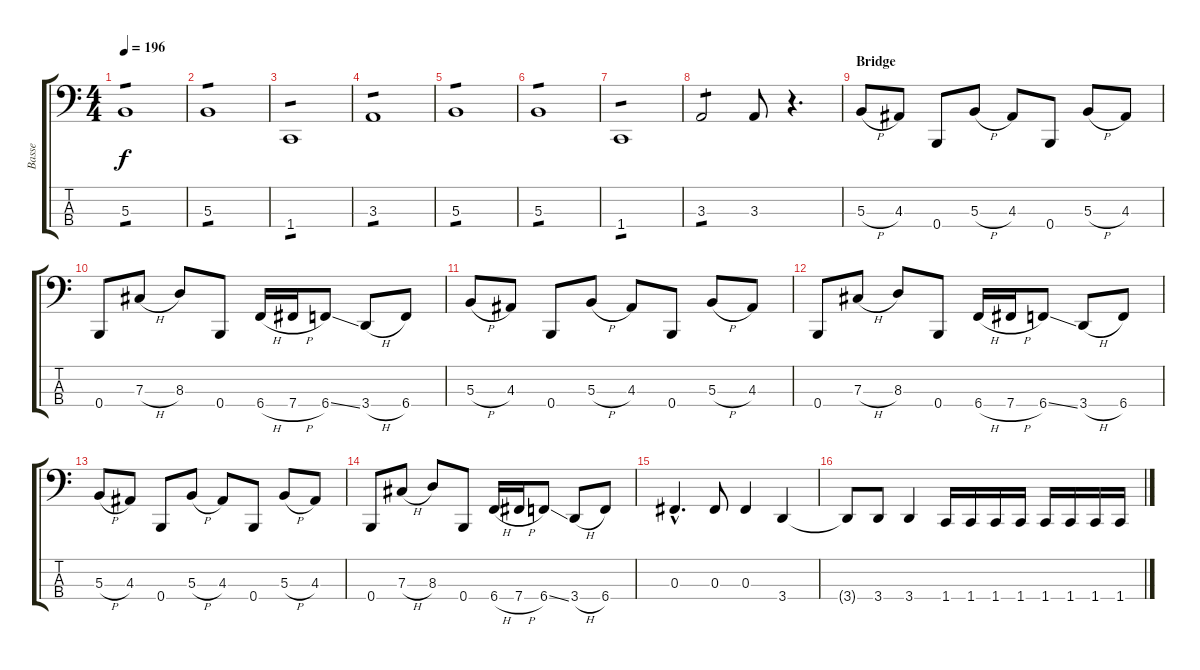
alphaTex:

\track ("Basse" "Basse") {instrument electricbassfinger}
\staff {score tabs}
\tuning (E2 B1 Gb1 B0) {hide}
\ts (4 4)
\tempo 196
\clef f4
\ks c
5.3.1{tp 1 dy f} |
5.3.1{tp 1} |
1.4.1{tp 1} |
3.3.1{tp 1} |
5.3.1{tp 1} |
5.3.1{tp 1} |
1.4.1{tp 1} |
3.3.2{tp 1} 3.3.8 r.4{d} |
\section ("" "Bridge")
5.3{h}.8 4.3.8 0.4.8 5.3{h}.8 4.3.8 0.4.8 5.3{h}.8 4.3.8 |
0.4.8 7.3{h}.8 8.3.8 0.4.8 6.4{h}.16 7.4{h}.16 6.4{ss}.8 3.4{h}.8 6.4.8 |
5.3{h}.8 4.3.8 0.4.8 5.3{h}.8 4.3.8 0.4.8 5.3{h}.8 4.3.8 |
0.4.8 7.3{h}.8 8.3.8 0.4.8 6.4{h}.16 7.4{h}.16 6.4{ss}.8 3.4{h}.8 6.4.8 |
5.3{h}.8 4.3.8 0.4.8 5.3{h}.8 4.3.8 0.4.8 5.3{h}.8 4.3.8 |
0.4.8 7.3{h}.8 8.3.8 0.4.8 6.4{h}.16 7.4{h}.16 6.4{ss}.8 3.4{h}.8 6.4.8 |
0.3{hac}.4{d} 0.3.8 0.3.4 3.4.4 |
3.4{t}.8 3.4.8 3.4.4 1.4.16 1.4.16 1.4.16 1.4.16 1.4.16 1.4.16 1.4.16 1.4.16
